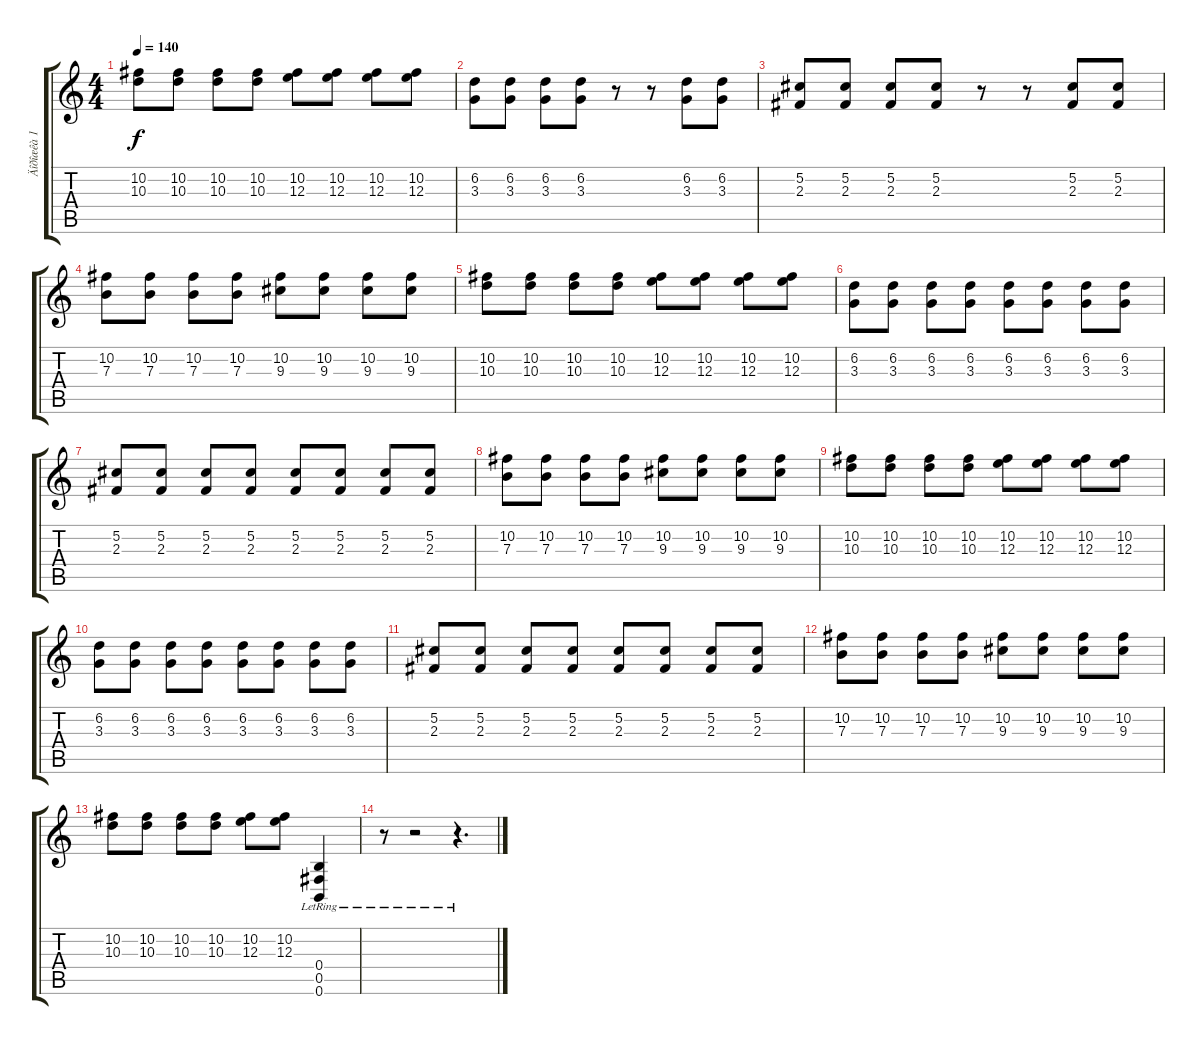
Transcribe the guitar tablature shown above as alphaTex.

\track ("Äîðîæêà 1" "Äîðîæêà 1") {instrument overdrivenguitar}
\staff {score tabs}
\tuning (Db4 Ab3 E3 B2 Gb2 B1) {hide}
\ts (4 4)
\tempo 140
\clef g2
\ks c
(10.2 10.3).8{dy f} (10.2 10.3).8 (10.2 10.3).8 (10.2 10.3).8 (10.2 12.3).8 (10.2 12.3).8 (10.2 12.3).8 (10.2 12.3).8 |
(6.2 3.3).8 (6.2 3.3).8 (6.2 3.3).8 (6.2 3.3).8 r.8 r.8 (6.2 3.3).8 (6.2 3.3).8 |
(5.2 2.3).8 (5.2 2.3).8 (5.2 2.3).8 (5.2 2.3).8 r.8 r.8 (5.2 2.3).8 (5.2 2.3).8 |
(10.2 7.3).8 (10.2 7.3).8 (10.2 7.3).8 (10.2 7.3).8 (10.2 9.3).8 (10.2 9.3).8 (10.2 9.3).8 (10.2 9.3).8 |
(10.2 10.3).8 (10.2 10.3).8 (10.2 10.3).8 (10.2 10.3).8 (10.2 12.3).8 (10.2 12.3).8 (10.2 12.3).8 (10.2 12.3).8 |
(6.2 3.3).8 (6.2 3.3).8 (6.2 3.3).8 (6.2 3.3).8 (6.2 3.3).8 (6.2 3.3).8 (6.2 3.3).8 (6.2 3.3).8 |
(5.2 2.3).8 (5.2 2.3).8 (5.2 2.3).8 (5.2 2.3).8 (5.2 2.3).8 (5.2 2.3).8 (5.2 2.3).8 (5.2 2.3).8 |
(10.2 7.3).8 (10.2 7.3).8 (10.2 7.3).8 (10.2 7.3).8 (10.2 9.3).8 (10.2 9.3).8 (10.2 9.3).8 (10.2 9.3).8 |
(10.2 10.3).8 (10.2 10.3).8 (10.2 10.3).8 (10.2 10.3).8 (10.2 12.3).8 (10.2 12.3).8 (10.2 12.3).8 (10.2 12.3).8 |
(6.2 3.3).8 (6.2 3.3).8 (6.2 3.3).8 (6.2 3.3).8 (6.2 3.3).8 (6.2 3.3).8 (6.2 3.3).8 (6.2 3.3).8 |
(5.2 2.3).8 (5.2 2.3).8 (5.2 2.3).8 (5.2 2.3).8 (5.2 2.3).8 (5.2 2.3).8 (5.2 2.3).8 (5.2 2.3).8 |
(10.2 7.3).8 (10.2 7.3).8 (10.2 7.3).8 (10.2 7.3).8 (10.2 9.3).8 (10.2 9.3).8 (10.2 9.3).8 (10.2 9.3).8 |
(10.2 10.3).8 (10.2 10.3).8 (10.2 10.3).8 (10.2 10.3).8 (10.2 12.3).8 (10.2 12.3).8 (0.4{lr} 0.5 0.6).4 |
r.8 r.2 r.4{d}
